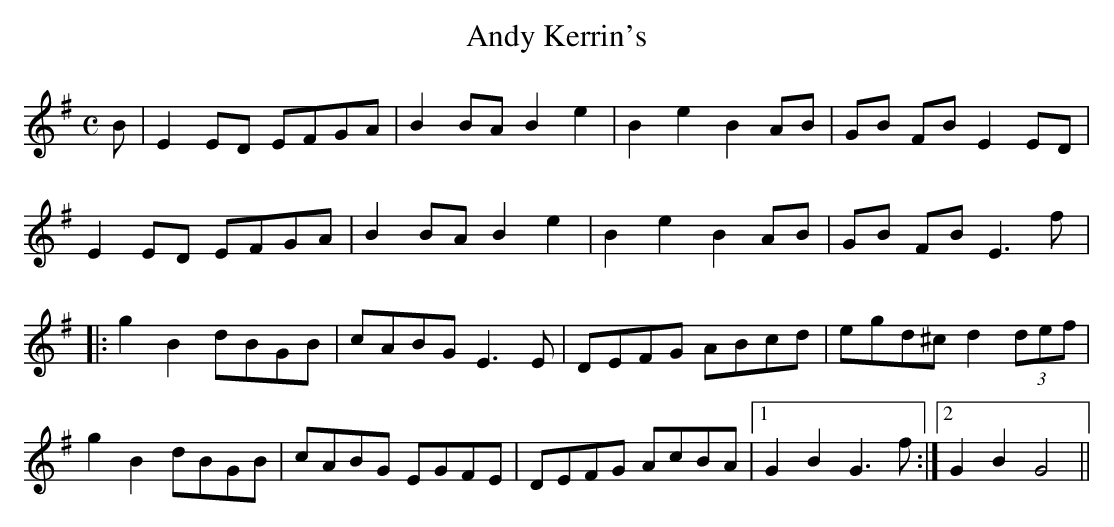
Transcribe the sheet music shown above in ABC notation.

X:1
T:Andy Kerrin's
M:C
L:1/8
K:Em
B|E2ED EFGA|B2BA B2e2|B2e2B2 AB|GB FB E2ED|\
E2ED EFGA|B2BA B2e2|B2e2B2 AB|GB FB E3f|:\
g2B2 dBGB|cABG E3E|DEFG ABcd|egd^c d2 (3def|\
g2B2 dBGB|cABG EGFE|DEFG AcBA|1 G2B2 G3f:|2 G2B2 G4||
